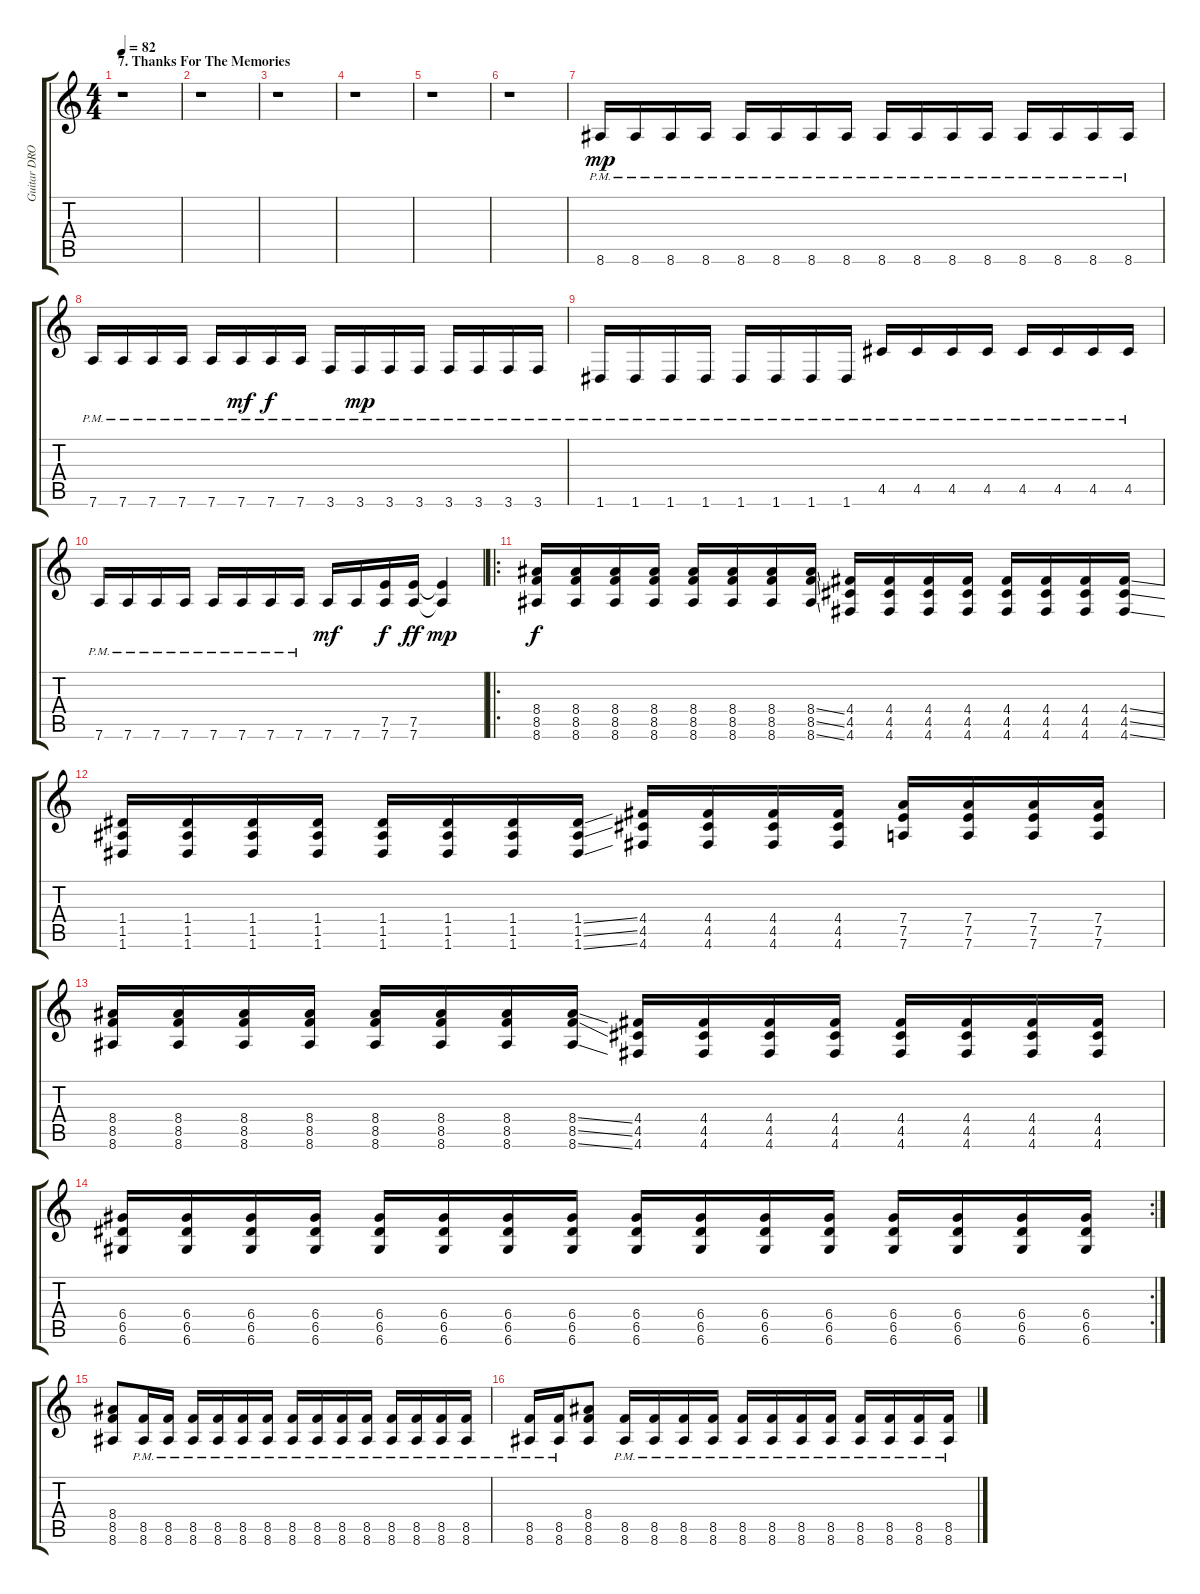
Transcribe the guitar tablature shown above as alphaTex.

\track ("Guitar DROP-D ONE" "Guitar DRO") {instrument distortionguitar}
\staff {score tabs}
\tuning (E4 B3 G3 D3 A2 D2) {hide}
\ts (4 4)
\section ("" "7. Thanks For The Memories")
\tempo 82
\tempo 78
\tempo 82
\clef g2
\ks c
r.1{dy mp instrument distortionguitar} |
r.1 |
r.1 |
r.1 |
r.1 |
r.1 |
8.6{pm}.16{volume 16 instrument pizzicatostrings} 8.6{pm}.16 8.6{pm}.16 8.6{pm}.16 8.6{pm}.16 8.6{pm}.16 8.6{pm}.16 8.6{pm}.16 8.6{pm}.16 8.6{pm}.16 8.6{pm}.16 8.6{pm}.16 8.6{pm}.16 8.6{pm}.16 8.6{pm}.16 8.6{pm}.16 |
7.6{pm}.16 7.6{pm}.16 7.6{pm}.16 7.6{pm}.16 7.6{pm}.16 7.6{pm}.16{dy mf} 7.6{pm}.16{dy f} 7.6{pm}.16 3.6{pm}.16 3.6{pm}.16{dy mp} 3.6{pm}.16 3.6{pm}.16 3.6{pm}.16 3.6{pm}.16 3.6{pm}.16 3.6{pm}.16 |
1.6{pm}.16 1.6{pm}.16 1.6{pm}.16 1.6{pm}.16 1.6{pm}.16 1.6{pm}.16 1.6{pm}.16 1.6{pm}.16 4.5{pm}.16 4.5{pm}.16 4.5{pm}.16 4.5{pm}.16 4.5{pm}.16 4.5{pm}.16 4.5{pm}.16 4.5{pm}.16 |
7.6{pm}.16 7.6{pm}.16 7.6{pm}.16 7.6{pm}.16 7.6{pm}.16 7.6{pm}.16 7.6{pm}.16 7.6{pm}.16 7.6.16{dy mf volume 8 instrument distortionguitar} 7.6.16 (7.5 7.6).16{dy f} (7.5 7.6).16{dy ff volume 16} (7.5{t} 7.6{t}).4{dy mp} |
\ro
(8.4 8.5 8.6).16{dy f} (8.4 8.5 8.6).16 (8.4 8.5 8.6).16 (8.4 8.5 8.6).16 (8.4 8.5 8.6).16 (8.4 8.5 8.6).16 (8.4 8.5 8.6).16 (8.4{ss} 8.5{ss} 8.6{ss}).16 (4.4 4.5 4.6).16 (4.4 4.5 4.6).16 (4.4 4.5 4.6).16 (4.4 4.5 4.6).16 (4.4 4.5 4.6).16 (4.4 4.5 4.6).16 (4.4 4.5 4.6).16 (4.4{ss} 4.5{ss} 4.6{ss}).16 |
(1.4 1.5 1.6).16 (1.4 1.5 1.6).16 (1.4 1.5 1.6).16 (1.4 1.5 1.6).16 (1.4 1.5 1.6).16 (1.4 1.5 1.6).16 (1.4 1.5 1.6).16 (1.4{ss} 1.5{ss} 1.6{ss}).16 (4.4 4.5 4.6).16 (4.4 4.5 4.6).16 (4.4 4.5 4.6).16 (4.4 4.5 4.6).16 (7.4 7.5 7.6).16 (7.4 7.5 7.6).16 (7.4 7.5 7.6).16 (7.4 7.5 7.6).16 |
(8.4 8.5 8.6).16 (8.4 8.5 8.6).16 (8.4 8.5 8.6).16 (8.4 8.5 8.6).16 (8.4 8.5 8.6).16 (8.4 8.5 8.6).16 (8.4 8.5 8.6).16 (8.4{ss} 8.5{ss} 8.6{ss}).16 (4.4 4.5 4.6).16 (4.4 4.5 4.6).16 (4.4 4.5 4.6).16 (4.4 4.5 4.6).16 (4.4 4.5 4.6).16 (4.4 4.5 4.6).16 (4.4 4.5 4.6).16 (4.4 4.5 4.6).16 |
\rc 2
(6.4 6.5 6.6).16 (6.4 6.5 6.6).16 (6.4 6.5 6.6).16 (6.4 6.5 6.6).16 (6.4 6.5 6.6).16 (6.4 6.5 6.6).16 (6.4 6.5 6.6).16 (6.4 6.5 6.6).16 (6.4 6.5 6.6).16 (6.4 6.5 6.6).16 (6.4 6.5 6.6).16 (6.4 6.5 6.6).16 (6.4 6.5 6.6).16 (6.4 6.5 6.6).16 (6.4 6.5 6.6).16 (6.4 6.5 6.6).16 |
(8.4 8.5 8.6).8 (8.5{pm} 8.6{pm}).16 (8.5{pm} 8.6{pm}).16 (8.5{pm} 8.6{pm}).16 (8.5{pm} 8.6{pm}).16 (8.5{pm} 8.6{pm}).16 (8.5{pm} 8.6{pm}).16 (8.5{pm} 8.6{pm}).16 (8.5{pm} 8.6{pm}).16 (8.5{pm} 8.6{pm}).16 (8.5{pm} 8.6{pm}).16 (8.5{pm} 8.6{pm}).16 (8.5{pm} 8.6{pm}).16 (8.5{pm} 8.6{pm}).16 (8.5{pm} 8.6{pm}).16 |
(8.5{pm} 8.6{pm}).16 (8.5{pm} 8.6{pm}).16 (8.4 8.5 8.6).8 (8.5{pm} 8.6{pm}).16 (8.5{pm} 8.6{pm}).16 (8.5{pm} 8.6{pm}).16 (8.5{pm} 8.6{pm}).16 (8.5{pm} 8.6{pm}).16 (8.5{pm} 8.6{pm}).16 (8.5{pm} 8.6{pm}).16 (8.5{pm} 8.6{pm}).16 (8.5{pm} 8.6{pm}).16 (8.5{pm} 8.6{pm}).16 (8.5{pm} 8.6{pm}).16 (8.5{pm} 8.6{pm}).16
